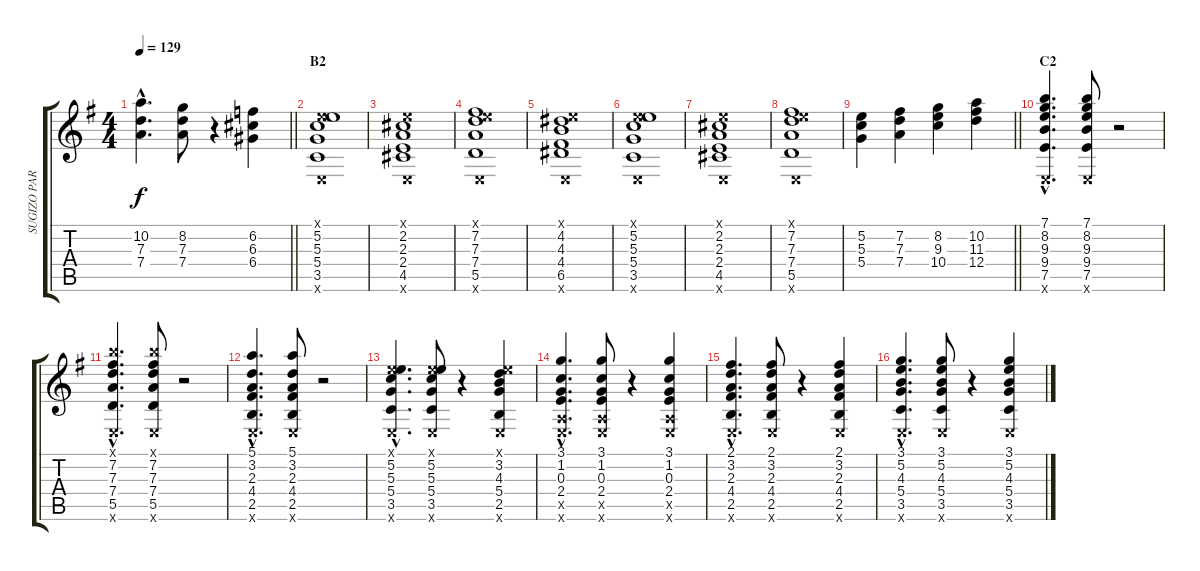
\track ("SUGIZO PART 2" "SUGIZO PAR") {instrument distortionguitar}
\staff {score tabs}
\tuning (E4 B3 G3 D3 A2 E2) {hide}
\ts (4 4)
\tempo 129
\clef g2
\barLineRight lightlight
\ks g
(10.2{hac} 7.3{hac} 7.4{hac}).4{d dy f} (8.2 7.3 7.4).8 r.4 (6.2 6.3 6.4).4 |
\section ("" "B2")
(0.1{x} 5.2 5.3 5.4 3.5 0.6{x}).1 |
(0.1{x} 2.2 2.3 2.4 4.5 0.6{x}).1 |
(0.1{x} 7.2 7.3 7.4 5.5 0.6{x}).1 |
(0.1{x} 4.2 4.3 4.4 6.5 0.6{x}).1 |
(0.1{x} 5.2 5.3 5.4 3.5 0.6{x}).1 |
(0.1{x} 2.2 2.3 2.4 4.5 0.6{x}).1 |
(0.1{x} 7.2 7.3 7.4 5.5 0.6{x}).1 |
\barLineRight lightlight
(5.2 5.3 5.4).4 (7.2 7.3 7.4).4 (8.2 9.3 10.4).4 (10.2 11.3 12.4).4 |
\section ("" "C2")
(7.1{hac} 8.2{hac} 9.3{hac} 9.4{hac} 7.5{hac} 0.6{hac x}).4{d} (7.1 8.2 9.3 9.4 7.5 0.6{x}).8 r.2 |
(7.1{hac x} 7.2{hac} 7.3{hac} 7.4{hac} 5.5{hac} 0.6{hac x}).4{d} (7.1{x} 7.2 7.3 7.4 5.5 0.6{x}).8 r.2 |
(5.1{hac} 3.2{hac} 2.3{hac} 4.4{hac} 2.5{hac} 0.6{hac x}).4{d} (5.1 3.2 2.3 4.4 2.5 0.6{x}).8 r.2 |
(0.1{hac x} 5.2{hac} 5.3{hac} 5.4{hac} 3.5{hac} 0.6{hac x}).4{d} (0.1{x} 5.2 5.3 5.4 3.5 0.6{x}).8 r.4 (0.1{x} 3.2 4.3 5.4 2.5 0.6{x}).4 |
(3.1{hac} 1.2{hac} 0.3{hac} 2.4{hac} 0.5{hac x} 0.6{hac x}).4{d} (3.1 1.2 0.3 2.4 0.5{x} 0.6{x}).8 r.4 (3.1 1.2 0.3 2.4 0.5{x} 0.6{x}).4 |
(2.1{hac} 3.2{hac} 2.3{hac} 4.4{hac} 2.5{hac} 0.6{hac x}).4{d} (2.1 3.2 2.3 4.4 2.5 0.6{x}).8 r.4 (2.1 3.2 2.3 4.4 2.5 0.6{x}).4 |
(3.1{hac} 5.2{hac} 4.3{hac} 5.4{hac} 3.5{hac} 0.6{hac x}).4{d} (3.1 5.2 4.3 5.4 3.5 0.6{x}).8 r.4 (3.1 5.2 4.3 5.4 3.5 0.6{x}).4
